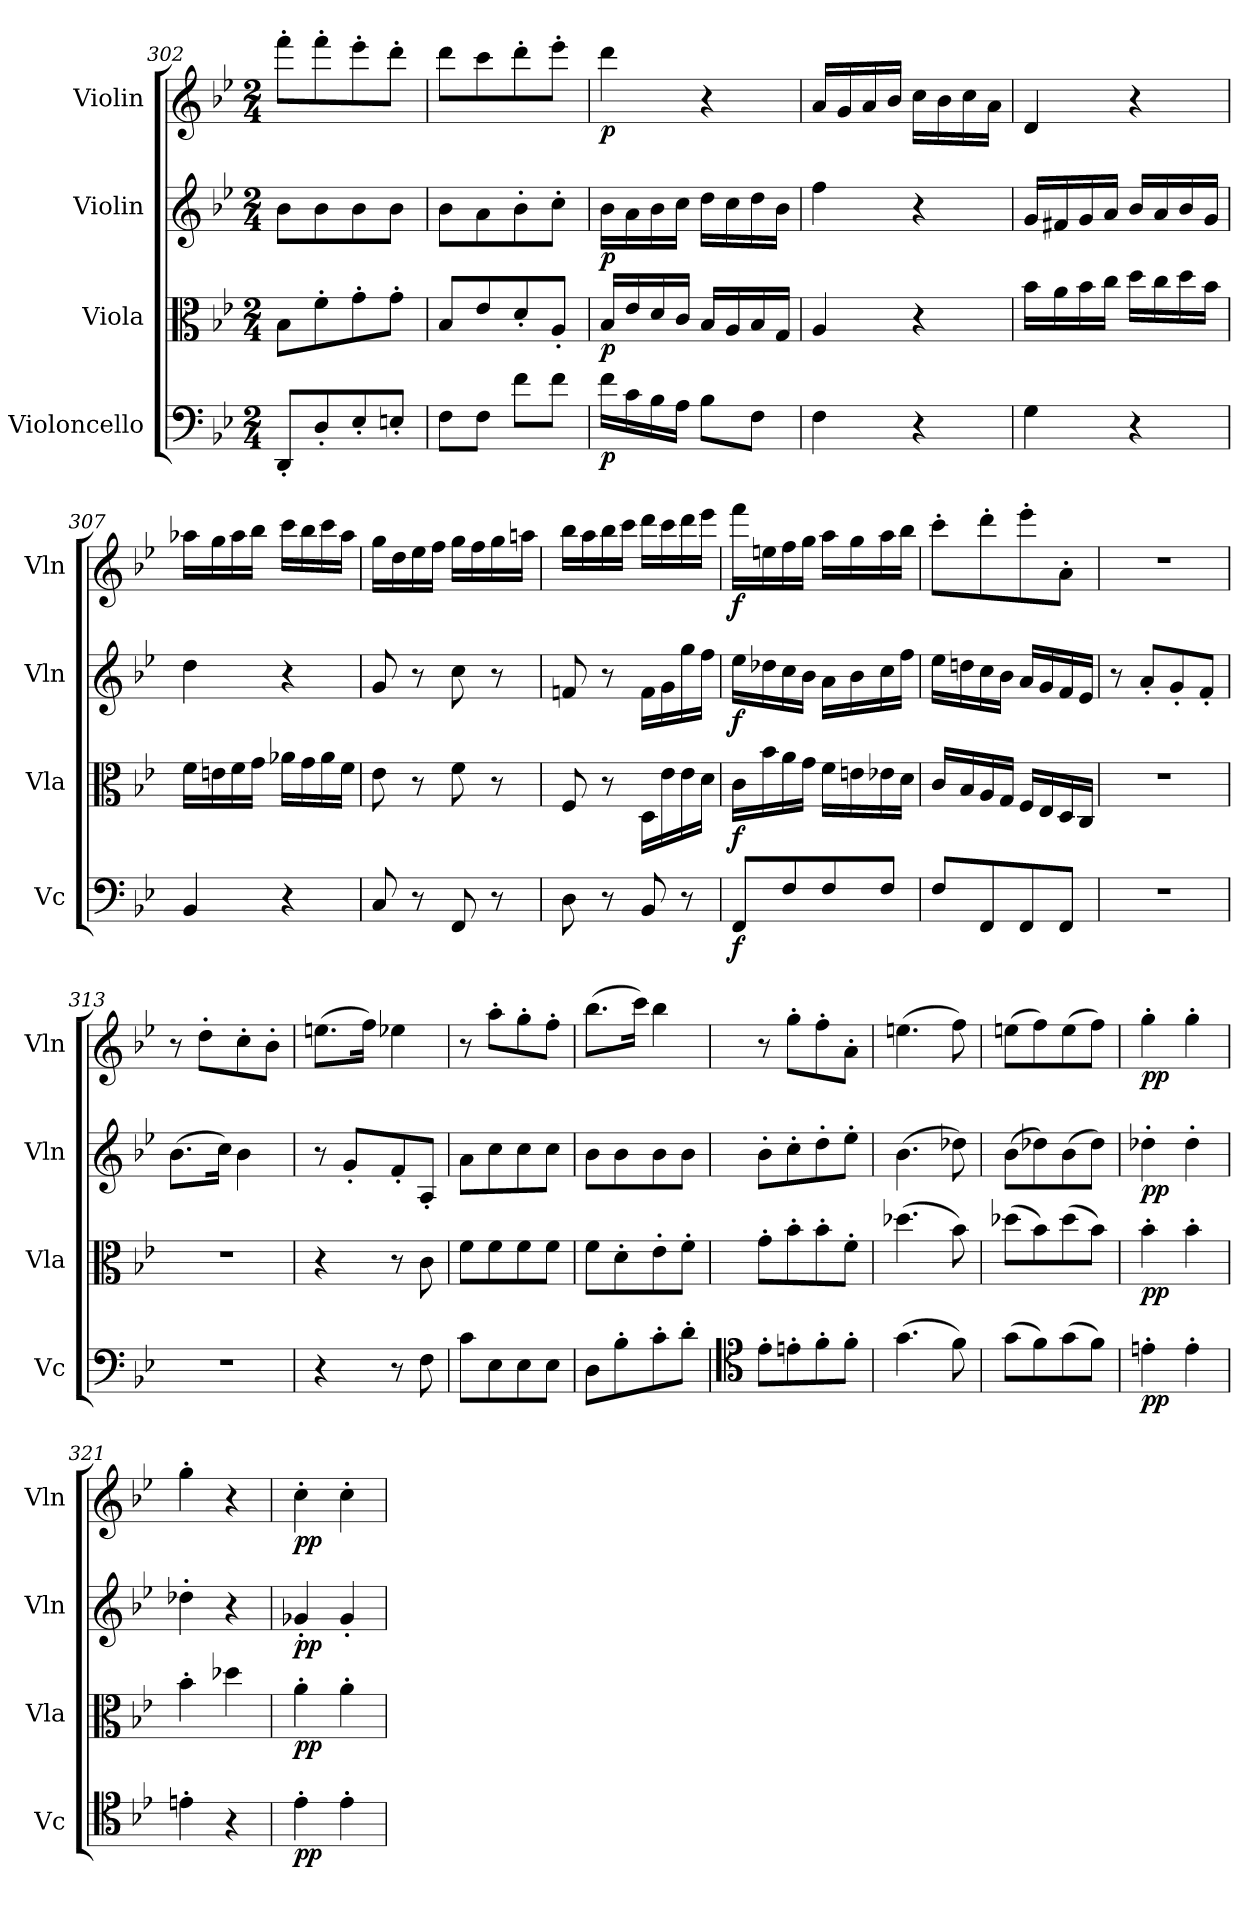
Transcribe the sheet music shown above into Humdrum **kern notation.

**kern	**dynam	**kern	**dynam	**kern	**dynam	**kern	**dynam
*part4	*part4	*part3	*part3	*part2	*part2	*part1	*part1
*staff4	*staff4	*staff3	*staff3	*staff2	*staff2	*staff1	*staff1
*I"Violoncello	*	*I"Viola	*	*I"Violin	*	*I"Violin	*
*I'Vc	*	*I'Vla	*	*I'Vln	*	*I'Vln	*
*clefF4	*	*clefC3	*	*clefG2	*	*clefG2	*
*k[b-e-]	*	*k[b-e-]	*	*k[b-e-]	*	*k[b-e-]	*
*M2/4	*	*M2/4	*	*M2/4	*	*M2/4	*
=302	=302	=302	=302	=302	=302	=302	=302
8DD'/L	.	8B-\L	.	8b-\L	.	8fff'\L	.
8D'/	.	8f'\	.	8b-\	.	8fff'\	.
8E-'/	.	8g'\	.	8b-\	.	8eee-'\	.
8En'/J	.	8g'\J	.	8b-\J	.	8ddd'\J	.
=303	=303	=303	=303	=303	=303	=303	=303
8F\L	.	8B-/L	.	8b-\L	.	8ddd\L	.
8F\J	.	8e-/	.	8a\	.	8ccc\	.
8f\L	.	8d'/	.	8b-'\	.	8ddd'\	.
8f\J	.	8A'/J	.	8cc'\J	.	8eee-'\J	.
=304	=304	=304	=304	=304	=304	=304	=304
16f\LL	p	16B-/LL	p	16b-\LL	p	4ddd\	p
16c\	.	16e-/	.	16a\	.	.	.
16B-\	.	16d/	.	16b-\	.	.	.
16A\JJ	.	16c/JJ	.	16cc\JJ	.	.	.
8B-\L	.	16B-/LL	.	16dd\LL	.	4r	.
.	.	16A/	.	16cc\	.	.	.
8F\J	.	16B-/	.	16dd\	.	.	.
.	.	16G/JJ	.	16b-\JJ	.	.	.
=305	=305	=305	=305	=305	=305	=305	=305
4F\	.	4A/	.	4ff\	.	16a/LL	.
.	.	.	.	.	.	16g/	.
.	.	.	.	.	.	16a/	.
.	.	.	.	.	.	16b-/JJ	.
4r	.	4r	.	4r	.	16cc\LL	.
.	.	.	.	.	.	16b-\	.
.	.	.	.	.	.	16cc\	.
.	.	.	.	.	.	16a\JJ	.
=306	=306	=306	=306	=306	=306	=306	=306
4G\	.	16b-\LL	.	16g/LL	.	4d/	.
.	.	16a\	.	16f#X/	.	.	.
.	.	16b-\	.	16g/	.	.	.
.	.	16cc\JJ	.	16a/JJ	.	.	.
4r	.	16dd\LL	.	16b-/LL	.	4r	.
.	.	16cc\	.	16a/	.	.	.
.	.	16dd\	.	16b-/	.	.	.
.	.	16b-\JJ	.	16g/JJ	.	.	.
=307	=307	=307	=307	=307	=307	=307	=307
4BB-/	.	16f\LL	.	4dd\	.	16aa-X\LL	.
.	.	16en\	.	.	.	16gg\	.
.	.	16f\	.	.	.	16aa-\	.
.	.	16g\JJ	.	.	.	16bb-\JJ	.
4r	.	16a-X\LL	.	4r	.	16ccc\LL	.
.	.	16g\	.	.	.	16bb-\	.
.	.	16a-\	.	.	.	16ccc\	.
.	.	16f\JJ	.	.	.	16aa-\JJ	.
=308	=308	=308	=308	=308	=308	=308	=308
8C/	.	8e-\	.	8g/	.	16gg\LL	.
.	.	.	.	.	.	16dd\	.
8r	.	8r	.	8r	.	16ee-\	.
.	.	.	.	.	.	16ff\JJ	.
8FF/	.	8f\	.	8cc\	.	16gg\LL	.
.	.	.	.	.	.	16ff\	.
8r	.	8r	.	8r	.	16gg\	.
.	.	.	.	.	.	16aan\JJ	.
=309	=309	=309	=309	=309	=309	=309	=309
8D\	.	8F/	.	8fn/	.	16bb-\LL	.
.	.	.	.	.	.	16aa\	.
8r	.	8r	.	8r	.	16bb-\	.
.	.	.	.	.	.	16ccc\JJ	.
8BB-/	.	16D/LL	.	16f\LL	.	16ddd\LL	.
.	.	16e-\	.	16g\	.	16ccc\	.
8r	.	16e-\	.	16gg\	.	16ddd\	.
.	.	16d\JJ	.	16ff\JJ	.	16eee-\JJ	.
=310	=310	=310	=310	=310	=310	=310	=310
8FF/L	f	16c\LL	f	16ee-\LL	f	16fff\LL	f
.	.	16b-\	.	16dd-X\	.	16een\	.
8F/	.	16a\	.	16cc\	.	16ff\	.
.	.	16g\JJ	.	16b-\JJ	.	16gg\JJ	.
8F/	.	16f\LL	.	16a\LL	.	16aa\LL	.
.	.	16en\	.	16b-\	.	16gg\	.
8F/J	.	16e-X\	.	16cc\	.	16aa\	.
.	.	16d\JJ	.	16ff\JJ	.	16bb-\JJ	.
=311	=311	=311	=311	=311	=311	=311	=311
8F/L	.	16c/LL	.	16ee-\LL	.	8ccc'\L	.
.	.	16B-/	.	16ddn\	.	.	.
8FF/	.	16A/	.	16cc\	.	8ddd'\	.
.	.	16G/JJ	.	16b-\JJ	.	.	.
8FF/	.	16F/LL	.	16a/LL	.	8eee-'\	.
.	.	16E-/	.	16g/	.	.	.
8FF/J	.	16D/	.	16f/	.	8a'\J	.
.	.	16C/JJ	.	16e-/JJ	.	.	.
=312	=312	=312	=312	=312	=312	=312	=312
2r	.	2r	.	8r	.	2r	.
.	.	.	.	8a'/L	.	.	.
.	.	.	.	8g'/	.	.	.
.	.	.	.	8f'/J	.	.	.
=313	=313	=313	=313	=313	=313	=313	=313
2r	.	2r	.	(8.b-\L	.	8r	.
.	.	.	.	.	.	8dd'\L	.
.	.	.	.	16cc\Jk)	.	.	.
.	.	.	.	4b-\	.	8cc'\	.
.	.	.	.	.	.	8b-'\J	.
=314	=314	=314	=314	=314	=314	=314	=314
4r	.	4r	.	8r	.	(8.een\L	.
.	.	.	.	8g'/L	.	.	.
.	.	.	.	.	.	16ff\Jk)	.
8r	.	8r	.	8f'/	.	4ee-X\	.
8F\	.	8c\	.	8A'/J	.	.	.
=315	=315	=315	=315	=315	=315	=315	=315
8c\L	.	8f\L	.	8a\L	.	8r	.
8E-\	.	8f\	.	8cc\	.	8aa'\L	.
8E-\	.	8f\	.	8cc\	.	8gg'\	.
8E-\J	.	8f\J	.	8cc\J	.	8ff'\J	.
=316	=316	=316	=316	=316	=316	=316	=316
8D\L	.	8f\L	.	8b-\L	.	(8.bb-\L	.
8B-'\	.	8d'\	.	8b-\	.	.	.
.	.	.	.	.	.	16ccc\Jk)	.
8c'\	.	8e-'\	.	8b-\	.	4bb-\	.
8d'\J	.	8f'\J	.	8b-\J	.	.	.
=317	=317	=317	=317	=317	=317	=317	=317
*clefC4	*	*	*	*	*	*	*
8e-'\L	.	8g'\L	.	8b-'\L	.	8r	.
8en'\	.	8b-'\	.	8cc'\	.	8gg'\L	.
8f'\	.	8b-'\	.	8dd'\	.	8ff'\	.
8f'\J	.	8f'\J	.	8ee-'\J	.	8a'\J	.
=318	=318	=318	=318	=318	=318	=318	=318
(4.g\	.	(4.dd-X\	.	(4.b-\	.	(4.een\	.
8f\)	.	8b-\)	.	8dd-X\)	.	8ff\)	.
=319	=319	=319	=319	=319	=319	=319	=319
(8g\L	.	(8dd-X\L	.	(8b-\L	.	(8een\L	.
8f\)	.	8b-\)	.	8dd-X\)	.	8ff\)	.
(8g\	.	(8dd-\	.	(8b-\	.	(8ee\	.
8f\J)	.	8b-\J)	.	8dd-\J)	.	8ff\J)	.
=320	=320	=320	=320	=320	=320	=320	=320
4en'\	pp	4b-'\	pp	4dd-X'\	pp	4gg'\	pp
4e'\	.	4b-'\	.	4dd-'\	.	4gg'\	.
=321	=321	=321	=321	=321	=321	=321	=321
4en'\	.	4b-'\	.	4dd-X'\	.	4gg'\	.
4r	.	4dd-X\	.	4r	.	4r	.
=322	=322	=322	=322	=322	=322	=322	=322
4e-'\	pp	4a'\	pp	4g-X'/	pp	4cc'\	pp
4e-'\	.	4a'\	.	4g-'/	.	4cc'\	.
=	=	=	=	=	=	=	=
*-	*-	*-	*-	*-	*-	*-	*-
